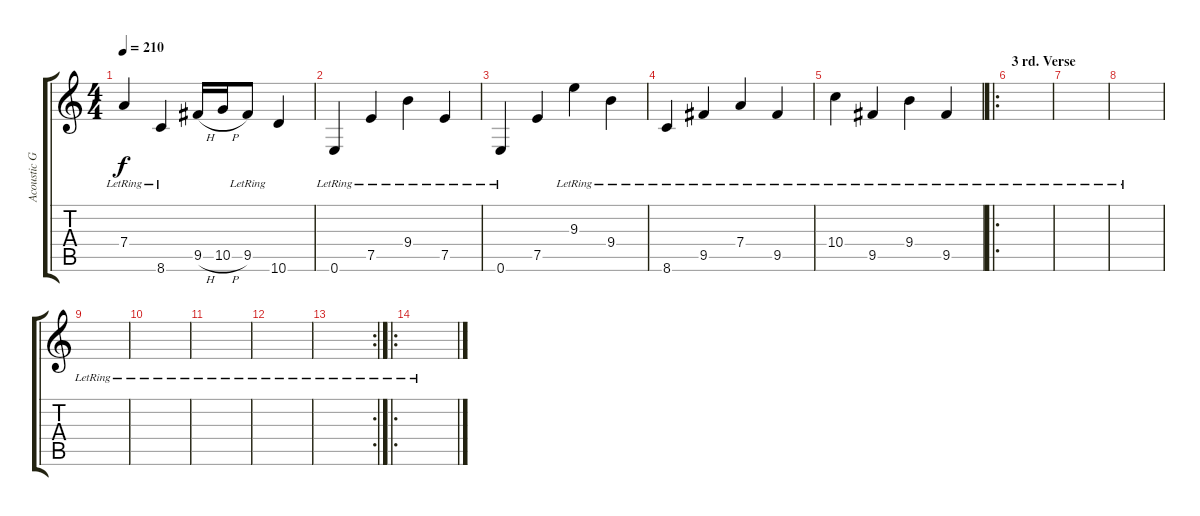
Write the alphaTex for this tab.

\track ("Acoustic Guitar 1" "Acoustic G") {instrument acousticguitarsteel}
\staff {score tabs}
\tuning (E4 B3 G3 D3 A2 E2) {hide}
\ts (4 4)
\tempo 210
\clef g2
\ks c
7.4{lr}.4{dy f} 8.6{lr}.4 9.5{h}.16 10.5{h}.16 9.5{lr}.8 10.6.4 |
0.6{lr}.4 7.5{lr}.4 9.4{lr}.4 7.5{lr}.4 |
0.6{lr}.4 7.5.4 9.3{lr}.4 9.4{lr}.4 |
8.6{lr}.4 9.5{lr}.4 7.4{lr}.4 9.5{lr}.4 |
10.4{lr}.4 9.5{lr}.4 9.4{lr}.4 9.5{lr}.4 |
\ro
\section ("" "3 rd. Verse")
|
|
|
|
|
|
|
\rc 2
|
\ro
